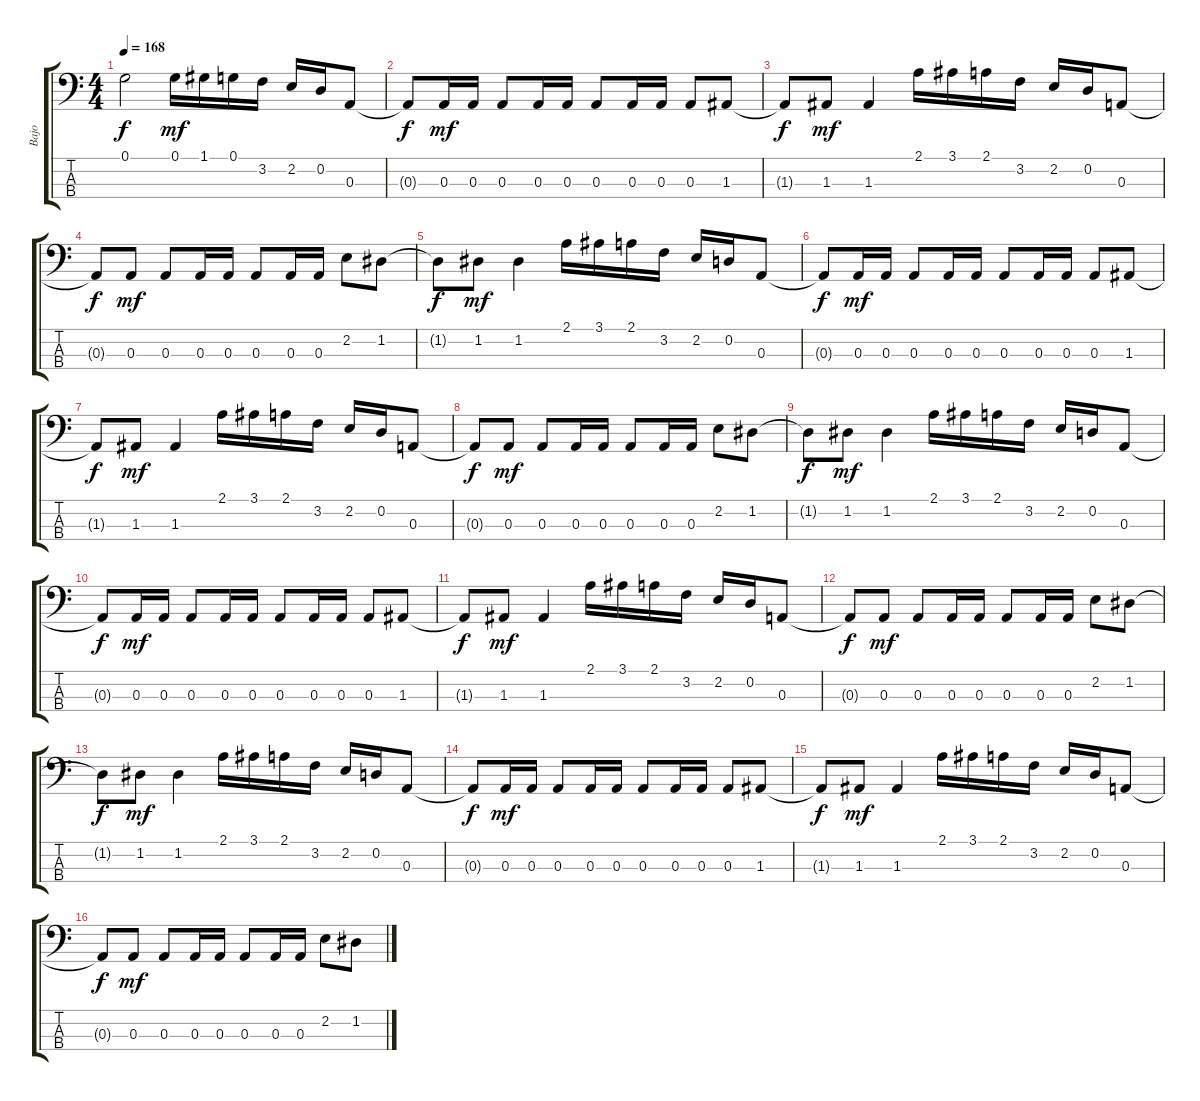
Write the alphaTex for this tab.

\track ("Bajo" "Bajo") {instrument electricbassfinger}
\staff {score tabs}
\tuning (G2 D2 A1 E1) {hide}
\ts (4 4)
\tempo 168
\clef f4
\ks c
0.1{t}.2{dy f} 0.1.16{dy mf} 1.1.16 0.1.16 3.2.16 2.2.16 0.2.16 0.3.8 |
0.3{t}.8{dy f} 0.3.16{dy mf} 0.3.16 0.3.8 0.3.16 0.3.16 0.3.8 0.3.16 0.3.16 0.3.8 1.3.8 |
1.3{t}.8{dy f} 1.3.8{dy mf} 1.3.4 2.1.16 3.1.16 2.1.16 3.2.16 2.2.16 0.2.16 0.3.8 |
0.3{t}.8{dy f} 0.3.8{dy mf} 0.3.8 0.3.16 0.3.16 0.3.8 0.3.16 0.3.16 2.2.8 1.2.8 |
1.2{t}.8{dy f} 1.2.8{dy mf} 1.2.4 2.1.16 3.1.16 2.1.16 3.2.16 2.2.16 0.2.16 0.3.8 |
0.3{t}.8{dy f} 0.3.16{dy mf} 0.3.16 0.3.8 0.3.16 0.3.16 0.3.8 0.3.16 0.3.16 0.3.8 1.3.8 |
1.3{t}.8{dy f} 1.3.8{dy mf} 1.3.4 2.1.16 3.1.16 2.1.16 3.2.16 2.2.16 0.2.16 0.3.8 |
0.3{t}.8{dy f} 0.3.8{dy mf} 0.3.8 0.3.16 0.3.16 0.3.8 0.3.16 0.3.16 2.2.8 1.2.8 |
1.2{t}.8{dy f} 1.2.8{dy mf} 1.2.4 2.1.16 3.1.16 2.1.16 3.2.16 2.2.16 0.2.16 0.3.8 |
0.3{t}.8{dy f} 0.3.16{dy mf} 0.3.16 0.3.8 0.3.16 0.3.16 0.3.8 0.3.16 0.3.16 0.3.8 1.3.8 |
1.3{t}.8{dy f} 1.3.8{dy mf} 1.3.4 2.1.16 3.1.16 2.1.16 3.2.16 2.2.16 0.2.16 0.3.8 |
0.3{t}.8{dy f} 0.3.8{dy mf} 0.3.8 0.3.16 0.3.16 0.3.8 0.3.16 0.3.16 2.2.8 1.2.8 |
1.2{t}.8{dy f} 1.2.8{dy mf} 1.2.4 2.1.16 3.1.16 2.1.16 3.2.16 2.2.16 0.2.16 0.3.8 |
0.3{t}.8{dy f} 0.3.16{dy mf} 0.3.16 0.3.8 0.3.16 0.3.16 0.3.8 0.3.16 0.3.16 0.3.8 1.3.8 |
1.3{t}.8{dy f} 1.3.8{dy mf} 1.3.4 2.1.16 3.1.16 2.1.16 3.2.16 2.2.16 0.2.16 0.3.8 |
0.3{t}.8{dy f} 0.3.8{dy mf} 0.3.8 0.3.16 0.3.16 0.3.8 0.3.16 0.3.16 2.2.8 1.2.8
